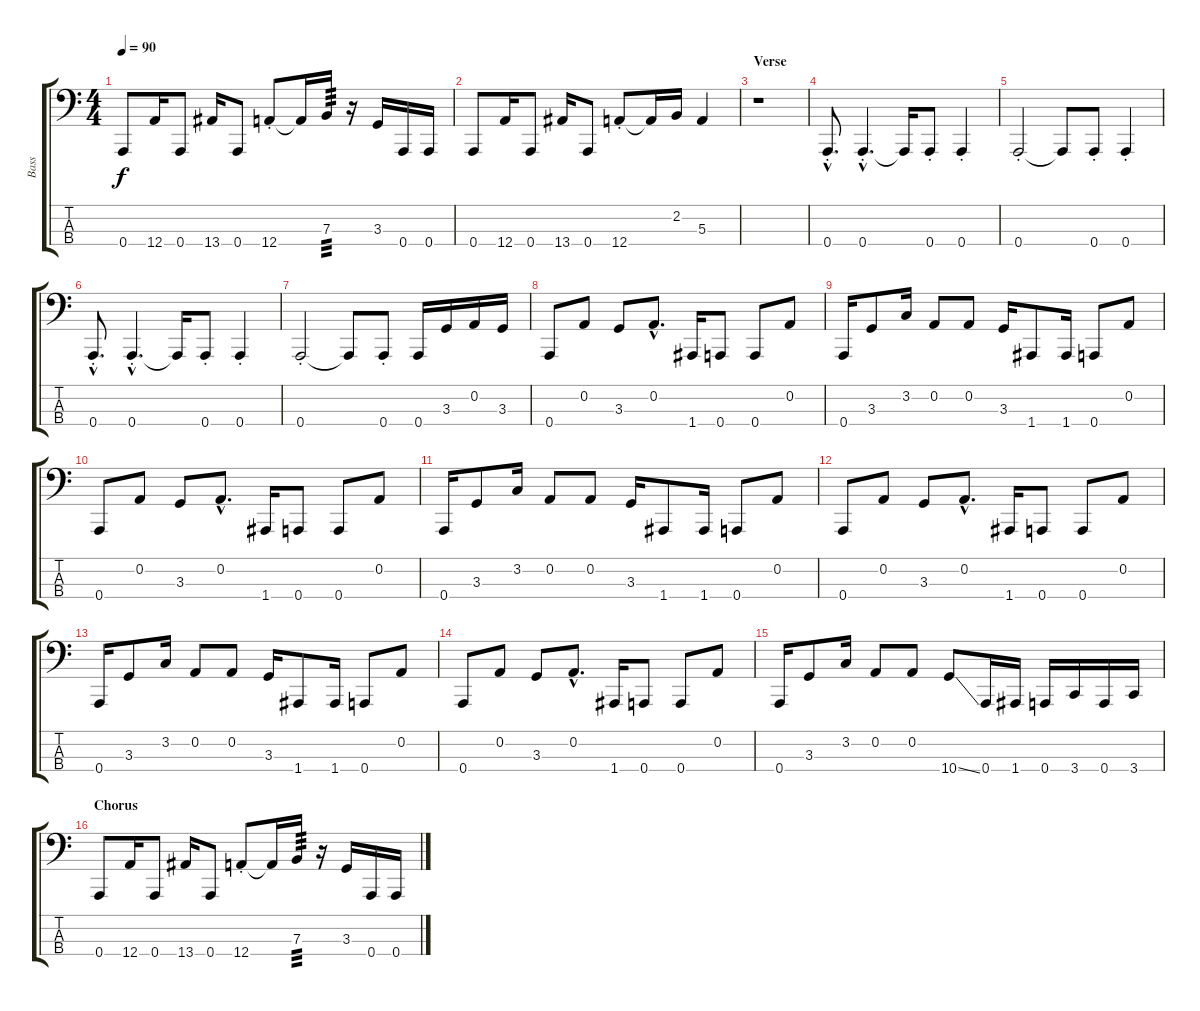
\track ("Bass" "Bass") {instrument slapbass1}
\staff {score tabs}
\tuning (G2 A1 E1 A0) {hide}
\ts (4 4)
\tempo 90
\clef f4
\ks c
0.4.8{dy f} 12.4.16 0.4.8 13.4.16 0.4.8 12.4{st}.8 12.4{t}.16 7.3.16{tp 3} r.16 3.3.16 0.4.16 0.4.16 |
0.4.8 12.4.16 0.4.8 13.4.16 0.4.8 12.4{st}.8 12.4{t}.16 2.2.16 5.3.4 |
\section ("" "Verse")
r.1 |
0.4{hac st}.8{d} 0.4{hac st}.4{d} 0.4{t}.16 0.4{st}.8 0.4{st}.4 |
0.4{st}.2 0.4{t}.8 0.4{st}.8 0.4{st}.4 |
0.4{hac st}.8{d} 0.4{hac st}.4{d} 0.4{t}.16 0.4{st}.8 0.4{st}.4 |
0.4{st}.2 0.4{t}.8 0.4{st}.8 0.4.16 3.3.16 0.2.16 3.3.16 |
0.4.8 0.2.8 3.3.8 0.2{hac}.8{d} 1.4.16 0.4.8 0.4.8 0.2.8 |
0.4.16 3.3.8 3.2.16 0.2.8 0.2.8 3.3.16 1.4.8 1.4.16 0.4.8 0.2.8 |
0.4.8 0.2.8 3.3.8 0.2{hac}.8{d} 1.4.16 0.4.8 0.4.8 0.2.8 |
0.4.16 3.3.8 3.2.16 0.2.8 0.2.8 3.3.16 1.4.8 1.4.16 0.4.8 0.2.8 |
0.4.8 0.2.8 3.3.8 0.2{hac}.8{d} 1.4.16 0.4.8 0.4.8 0.2.8 |
0.4.16 3.3.8 3.2.16 0.2.8 0.2.8 3.3.16 1.4.8 1.4.16 0.4.8 0.2.8 |
0.4.8 0.2.8 3.3.8 0.2{hac}.8{d} 1.4.16 0.4.8 0.4.8 0.2.8 |
0.4.16 3.3.8 3.2.16 0.2.8 0.2.8 10.4{ss}.8 0.4.16 1.4.16 0.4.16 3.4.16 0.4.16 3.4.16 |
\section ("" "Chorus")
0.4.8 12.4.16 0.4.8 13.4.16 0.4.8 12.4{st}.8 12.4{t}.16 7.3.16{tp 3} r.16 3.3.16 0.4.16 0.4.16
